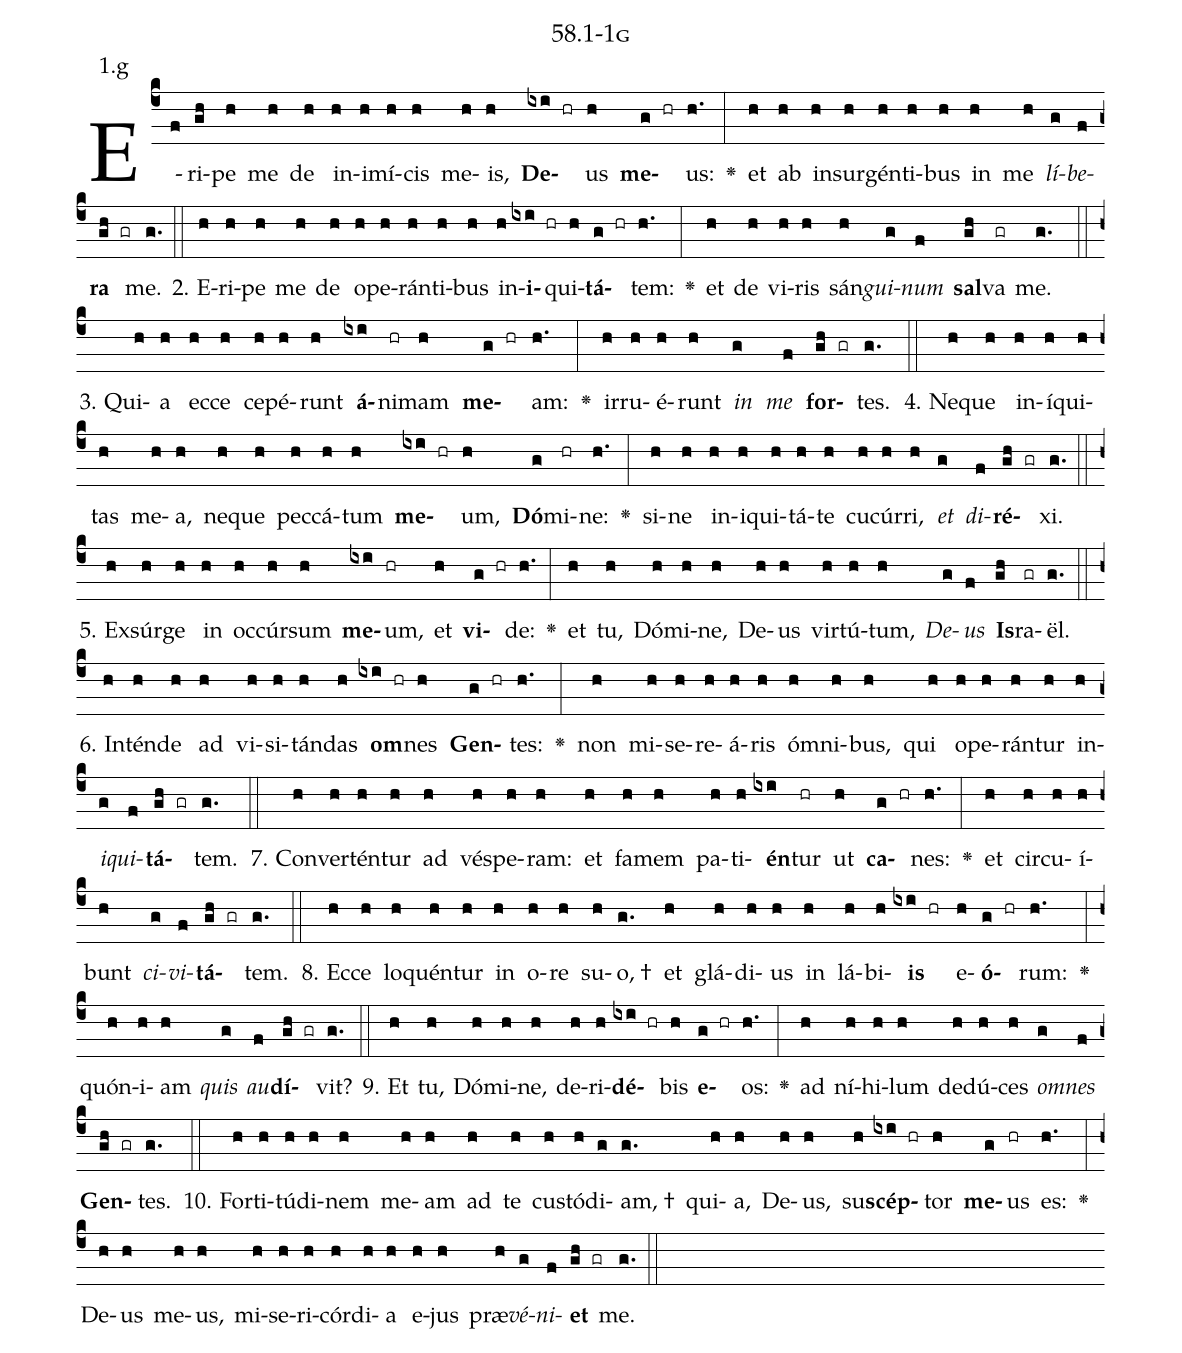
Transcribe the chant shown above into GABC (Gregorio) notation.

name: 58.1-1g;
annotation: 1.g;
%%
(c4)E(f)ri(gh)pe(h) me(h) de(h) in(h)i(h)mí(h)cis(h) me(h)is,(h) <b>De</b>(ixi hr)us(h) <b>me</b>(g hr)us:(h.) <v>\greheightstar</v>(:) et(h) ab(h) in(h)sur(h)gén(h)ti(h)bus(h) in(h) me(h) <i>lí</i>(g)<i>be</i>(f)<b>ra</b>(gh gr) me.(g.) (::)
2. E(h)ri(h)pe(h) me(h) de(h) o(h)pe(h)rán(h)ti(h)bus(h) in(h)<b>i</b>(ixi hr)qui(h)<b>tá</b>(g hr)tem:(h.) <v>\greheightstar</v>(:) et(h) de(h) vi(h)ris(h) sán(h)<i>gui</i>(g)<i>num</i>(f) <b>sal</b>(gh)va(gr) me.(g.) (::)
3. Qui(h)a(h) ec(h)ce(h) ce(h)pé(h)runt(h) <b>á</b>(ixi)ni(hr)mam(h) <b>me</b>(g hr)am:(h.) <v>\greheightstar</v>(:) ir(h)ru(h)é(h)runt(h) <i>in</i>(g) <i>me</i>(f) <b>for</b>(gh gr)tes.(g.) (::)
4. Ne(h)que(h) in(h)í(h)qui(h)tas(h) me(h)a,(h) ne(h)que(h) pec(h)cá(h)tum(h) <b>me</b>(ixi hr)um,(h) <b>Dó</b>(g)mi(hr)ne:(h.) <v>\greheightstar</v>(:) si(h)ne(h) in(h)i(h)qui(h)tá(h)te(h) cu(h)cúr(h)ri,(h) <i>et</i>(g) <i>di</i>(f)<b>ré</b>(gh gr)xi.(g.) (::)
5. Ex(h)súr(h)ge(h) in(h) oc(h)cúr(h)sum(h) <b>me</b>(ixi)um,(hr) et(h) <b>vi</b>(g hr)de:(h.) <v>\greheightstar</v>(:) et(h) tu,(h) Dó(h)mi(h)ne,(h) De(h)us(h) vir(h)tú(h)tum,(h) <i>De</i>(g)<i>us</i>(f) <b>Is</b>(gh)ra(gr)ël.(g.) (::)
6. In(h)tén(h)de(h) ad(h) vi(h)si(h)tán(h)das(h) <b>om</b>(ixi hr)nes(h) <b>Gen</b>(g hr)tes:(h.) <v>\greheightstar</v>(:) non(h) mi(h)se(h)re(h)á(h)ris(h) óm(h)ni(h)bus,(h) qui(h) o(h)pe(h)rán(h)tur(h) in(h)<i>i</i>(g)<i>qui</i>(f)<b>tá</b>(gh gr)tem.(g.) (::)
7. Con(h)ver(h)tén(h)tur(h) ad(h) vés(h)pe(h)ram:(h) et(h) fa(h)mem(h) pa(h)ti(h)<b>én</b>(ixi)tur(hr) ut(h) <b>ca</b>(g hr)nes:(h.) <v>\greheightstar</v>(:) et(h) cir(h)cu(h)í(h)bunt(h) <i>ci</i>(g)<i>vi</i>(f)<b>tá</b>(gh gr)tem.(g.) (::)
8. Ec(h)ce(h) lo(h)quén(h)tur(h) in(h) o(h)re(h) su(h)o, †(g.) et(h) glá(h)di(h)us(h) in(h) lá(h)bi(h)<b>is</b>(ixi hr) e(h)<b>ó</b>(g hr)rum:(h.) <v>\greheightstar</v>(:) quón(h)i(h)am(h) <i>quis</i>(g) <i>au</i>(f)<b>dí</b>(gh gr)vit?(g.) (::)
9. Et(h) tu,(h) Dó(h)mi(h)ne,(h) de(h)ri(h)<b>dé</b>(ixi hr)bis(h) <b>e</b>(g hr)os:(h.) <v>\greheightstar</v>(:) ad(h) ní(h)hi(h)lum(h) de(h)dú(h)ces(h) <i>om</i>(g)<i>nes</i>(f) <b>Gen</b>(gh gr)tes.(g.) (::)
10. For(h)ti(h)tú(h)di(h)nem(h) me(h)am(h) ad(h) te(h) cus(h)tó(h)di(g)am, †(g.) qui(h)a,(h) De(h)us,(h) su(h)<b>scép</b>(ixi hr)tor(h) <b>me</b>(g)us(hr) es:(h.) <v>\greheightstar</v>(:) De(h)us(h) me(h)us,(h) mi(h)se(h)ri(h)cór(h)di(h)a(h) e(h)jus(h) præ(h)<i>vé</i>(g)<i>ni</i>(f)<b>et</b>(gh gr) me.(g.) (::)
